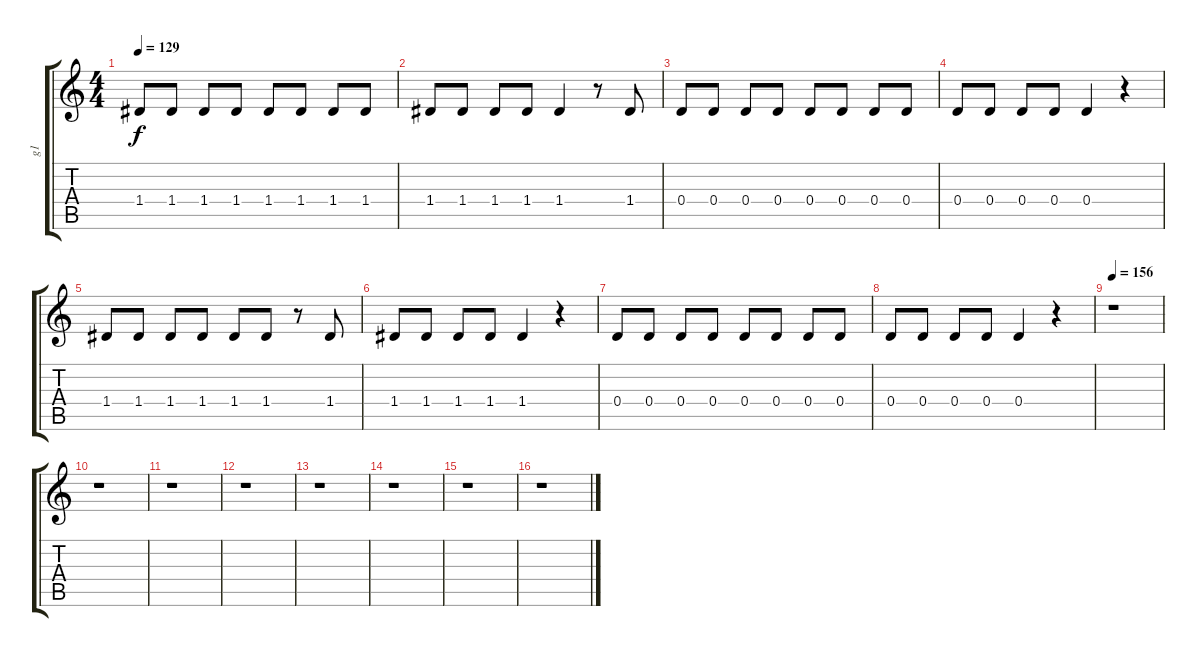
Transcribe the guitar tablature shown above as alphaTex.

\track ("g1" "g1") {instrument acousticguitarsteel}
\staff {score tabs}
\tuning (E4 B3 G3 D3 A2 E2) {hide}
\ts (4 4)
\tempo 129
\clef g2
\ks c
1.4.8{dy f} 1.4.8 1.4.8 1.4.8 1.4.8 1.4.8 1.4.8 1.4.8 |
1.4.8 1.4.8 1.4.8 1.4.8 1.4.4 r.8 1.4.8 |
0.4.8 0.4.8 0.4.8 0.4.8 0.4.8 0.4.8 0.4.8 0.4.8 |
0.4.8 0.4.8 0.4.8 0.4.8 0.4.4 r.4 |
1.4.8 1.4.8 1.4.8 1.4.8 1.4.8 1.4.8 r.8 1.4.8 |
1.4.8 1.4.8 1.4.8 1.4.8 1.4.4 r.4 |
0.4.8 0.4.8 0.4.8 0.4.8 0.4.8 0.4.8 0.4.8 0.4.8 |
0.4.8 0.4.8 0.4.8 0.4.8 0.4.4 r.4 |
\tempo 156
r.1 |
r.1 |
r.1 |
r.1 |
r.1 |
r.1 |
r.1 |
r.1
